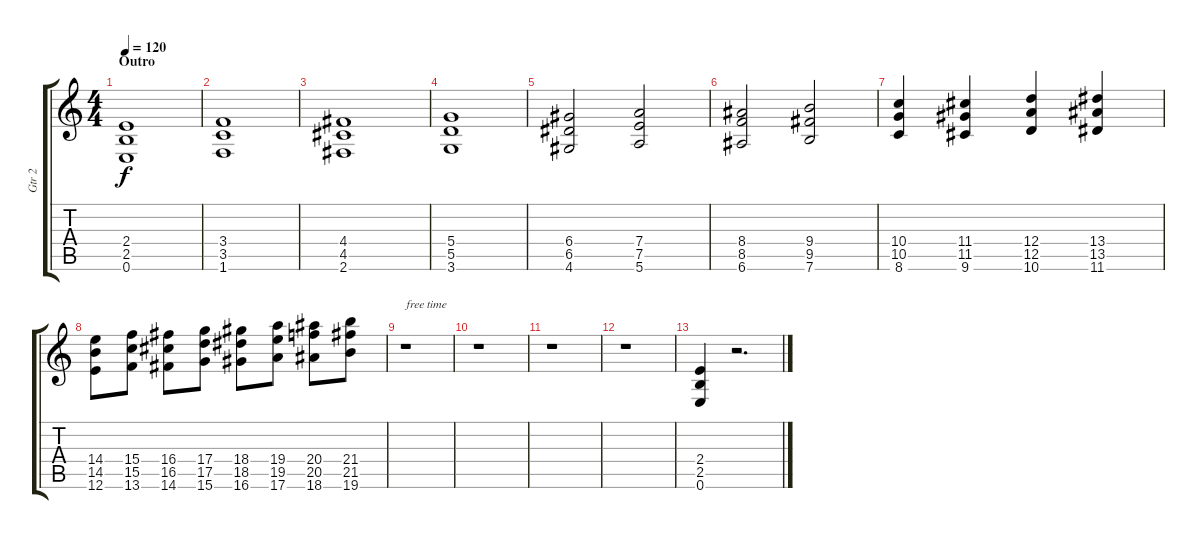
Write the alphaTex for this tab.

\track ("Gtr 2" "Gtr 2") {instrument overdrivenguitar}
\staff {score tabs}
\tuning (E4 B3 G3 D3 A2 E2) {hide}
\ts (4 4)
\section ("" "Outro")
\tempo 120
\clef g2
\ks c
(2.4 2.5 0.6).1{dy f} |
(3.4 3.5 1.6).1 |
(4.4 4.5 2.6).1 |
(5.4 5.5 3.6).1 |
(6.4 6.5 4.6).2 (7.4 7.5 5.6).2 |
(8.4 8.5 6.6).2 (9.4 9.5 7.6).2 |
(10.4 10.5 8.6).4 (11.4 11.5 9.6).4 (12.4 12.5 10.6).4 (13.4 13.5 11.6).4 |
(14.4 14.5 12.6).8 (15.4 15.5 13.6).8 (16.4 16.5 14.6).8 (17.4 17.5 15.6).8 (18.4 18.5 16.6).8 (19.4 19.5 17.6).8 (20.4 20.5 18.6).8 (21.4 21.5 19.6).8 |
r.1{txt "free time"} |
r.1 |
r.1 |
r.1 |
(2.4 2.5 0.6).4 r.2{d}
